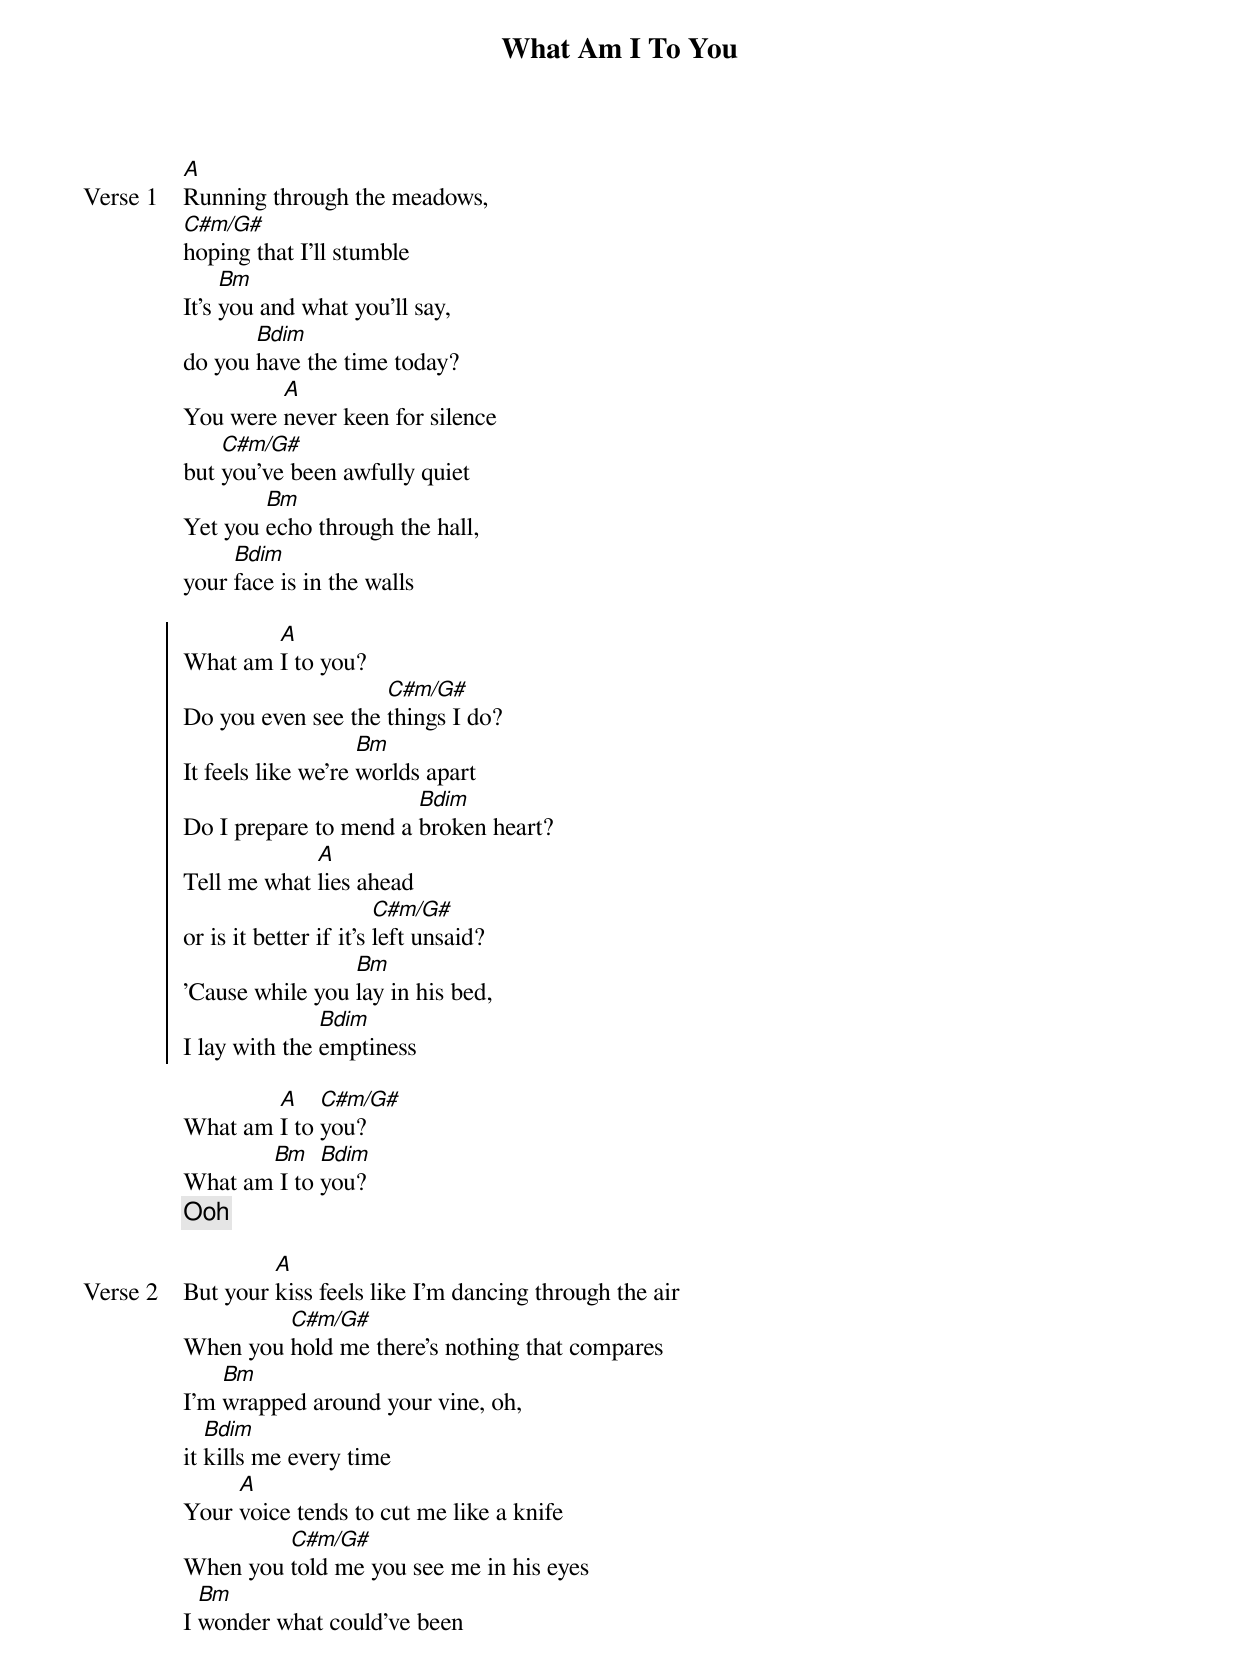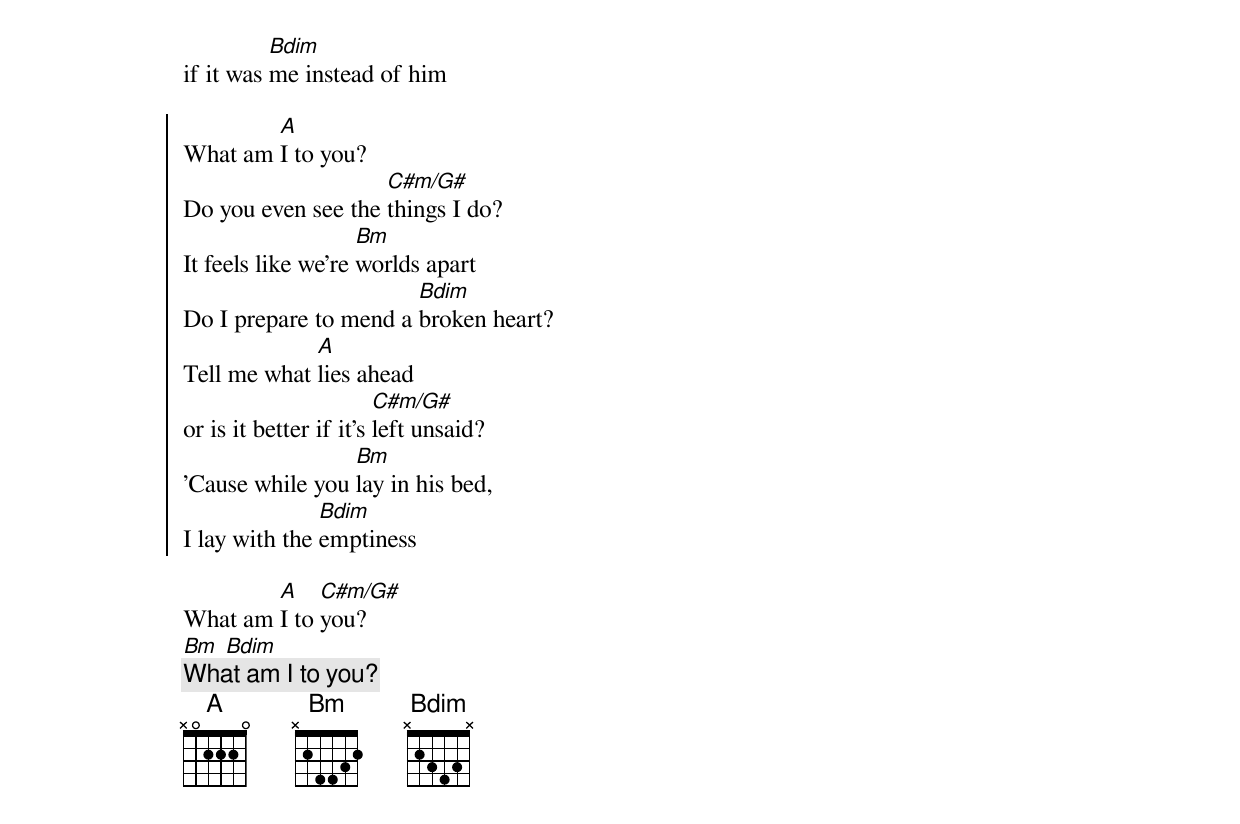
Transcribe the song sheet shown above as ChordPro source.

{title: What Am I To You}
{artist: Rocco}
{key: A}
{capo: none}
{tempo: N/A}

{start_of_verse: Verse 1}
[A]Running through the meadows,
[C#m/G#]hoping that I'll stumble
It's [Bm]you and what you'll say,
do you [Bdim]have the time today?
You were [A]never keen for silence
but [C#m/G#]you've been awfully quiet
Yet you [Bm]echo through the hall,
your [Bdim]face is in the walls
{end_of_verse}

{start_of_chorus}
What am [A]I to you?
Do you even see the [C#m/G#]things I do?
It feels like we're [Bm]worlds apart
Do I prepare to mend a [Bdim]broken heart?
Tell me what [A]lies ahead
or is it better if it's [C#m/G#]left unsaid?
'Cause while you [Bm]lay in his bed,
I lay with the [Bdim]emptiness
{end_of_chorus}

{start_of_bridge}
What am [A]I to [C#m/G#]you?
What am[Bm] I to [Bdim]you?
{comment: Ooh}
{end_of_bridge}

{start_of_verse: Verse 2}
But your [A]kiss feels like I'm dancing through the air
When you [C#m/G#]hold me there's nothing that compares
I'm [Bm]wrapped around your vine, oh,
it [Bdim]kills me every time
Your [A]voice tends to cut me like a knife
When you [C#m/G#]told me you see me in his eyes
I [Bm]wonder what could've been
if it was [Bdim]me instead of him
{end_of_verse}

{start_of_chorus}
What am [A]I to you?
Do you even see the [C#m/G#]things I do?
It feels like we're [Bm]worlds apart
Do I prepare to mend a [Bdim]broken heart?
Tell me what [A]lies ahead
or is it better if it's [C#m/G#]left unsaid?
'Cause while you [Bm]lay in his bed,
I lay with the [Bdim]emptiness
{end_of_chorus}

{start_of_outro}
What am [A]I to [C#m/G#]you?
[Bm] [Bdim]
{comment: What am I to you?}
{end_of_outro}
